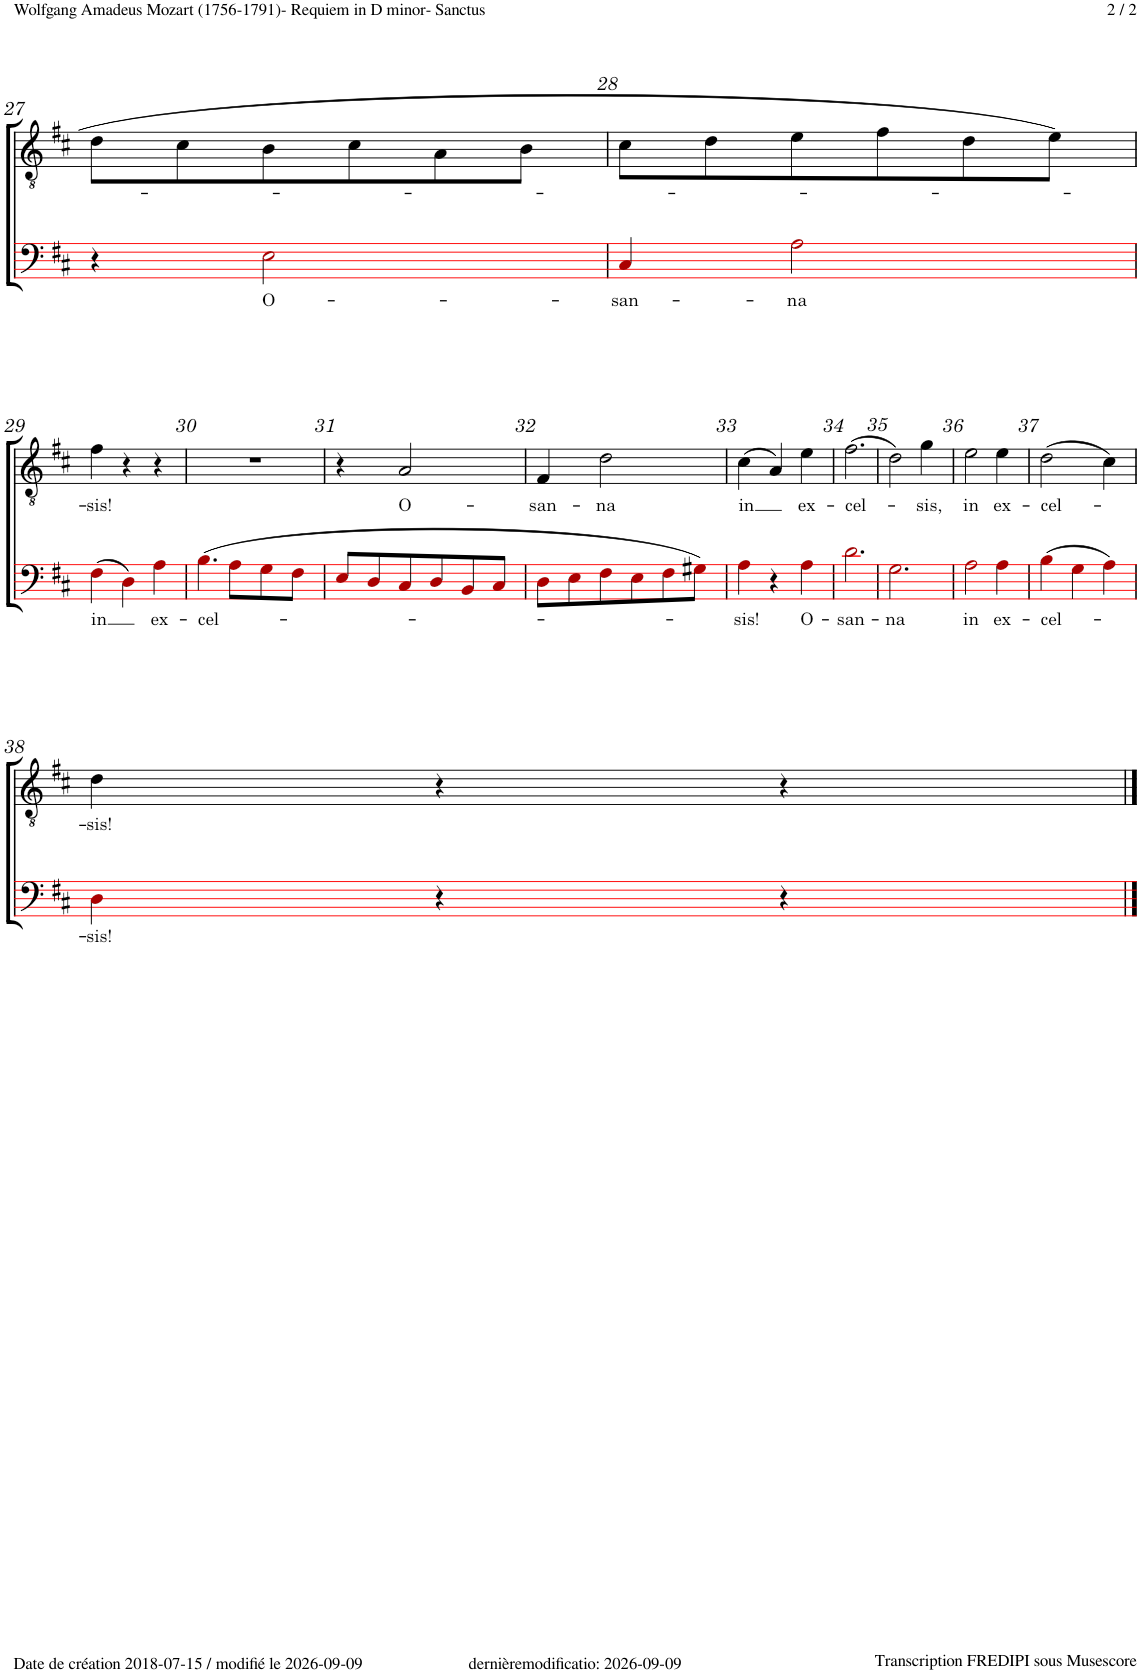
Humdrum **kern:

**kern	**text	**kern	**text
*part2	*part2	*part1	*part1
*staff2	*staff2	*staff1	*staff1
*I"Bass	*	*I"Tenor	*
!!LO:PB:g=z
*clefF4	*	*clefGv2	*
*ITrd8c14	*	*	*
*k[f#c#]	*	*k[f#c#]	*
*M3/4	*	*M3/4	*
=27	=27	=27	=27
4r	.	8d!\L	.
.	.	8c#!\	.
!	!LO:LY:b	!	!
2E!i\	O-	8B!\	.
.	.	8c#!\	.
.	.	8A!\	.
.	.	8B!\J	.
=28	=28	=28	=28
!	!LO:LY:b	!	!
4C#!i/	-san-	8c#!\L	.
.	.	8d!\	.
!	!LO:LY:b	!	!
2A!i\	-na	8e!\	.
.	.	8f#!\	.
.	.	8d!\	.
.	.	8e!\J	.
!!LO:LB:g=z
=29	=29	=29	=29
!	!LO:LY:b	!	!LO:LY:b
(4F#!i\	in	4f#!\	-sis!
4D!i\)	.	4r	.
!	!LO:LY:b	!	!
4A!i\	ex-	4r	.
=30	=30	=30	=30
!	!LO:LY:b	!	!
(>4.B!i\	-cel-	2.r	.
8A!i\L	.	.	.
8G!i\	.	.	.
8F#!i\J	.	.	.
=31	=31	=31	=31
8E!i/L	.	4r	.
8D!i/	.	.	.
!	!	!	!LO:LY:b
8C#!i/	.	2A!/	O-
8D!i/	.	.	.
8BB!i/	.	.	.
8C#!i/J	.	.	.
=32	=32	=32	=32
!	!	!	!LO:LY:b
8D!i\L	.	4F#!/	-san-
8E!i\	.	.	.
!	!	!	!LO:LY:b
8F#!i\	.	2d!\	-na
8E!i\	.	.	.
8F#!i\	.	.	.
8G#X!i\J)	.	.	.
=33	=33	=33	=33
!	!LO:LY:b	!	!LO:LY:b
4A!i\	-sis!	(4c#!\	in
4r	.	4A!/)	.
!	!LO:LY:b	!	!LO:LY:b
4A!i\	O-	4e!\	ex-
=34	=34	=34	=34
!	!LO:LY:b	!	!LO:LY:b
2.d!i\	-san-	(2.f#!\	-cel-
=35	=35	=35	=35
!	!LO:LY:b	!	!
2.G!i\	-na	2d!\)	.
!	!	!	!LO:LY:b
.	.	4g,!\	-sis,
=36	=36	=36	=36
!	!LO:LY:b	!	!LO:LY:b
2A!i\	in	2e!\	in
!	!LO:LY:b	!	!LO:LY:b
4A!i\	ex-	4e!\	ex-
=37	=37	=37	=37
!	!LO:LY:b	!	!LO:LY:b
(>4B!i\	-cel-	(2d!\	-cel-
4G!i\	.	.	.
4A!i\)	.	4c#!\)	.
!!LO:LB:g=z
=38	=38	=38	=38
!	!LO:LY:b	!	!LO:LY:b
4D!i\	-sis!	4d!\	-sis!
4r	.	4r	.
4r	.	4r	.
==	==	==	==
*-	*-	*-	*-
